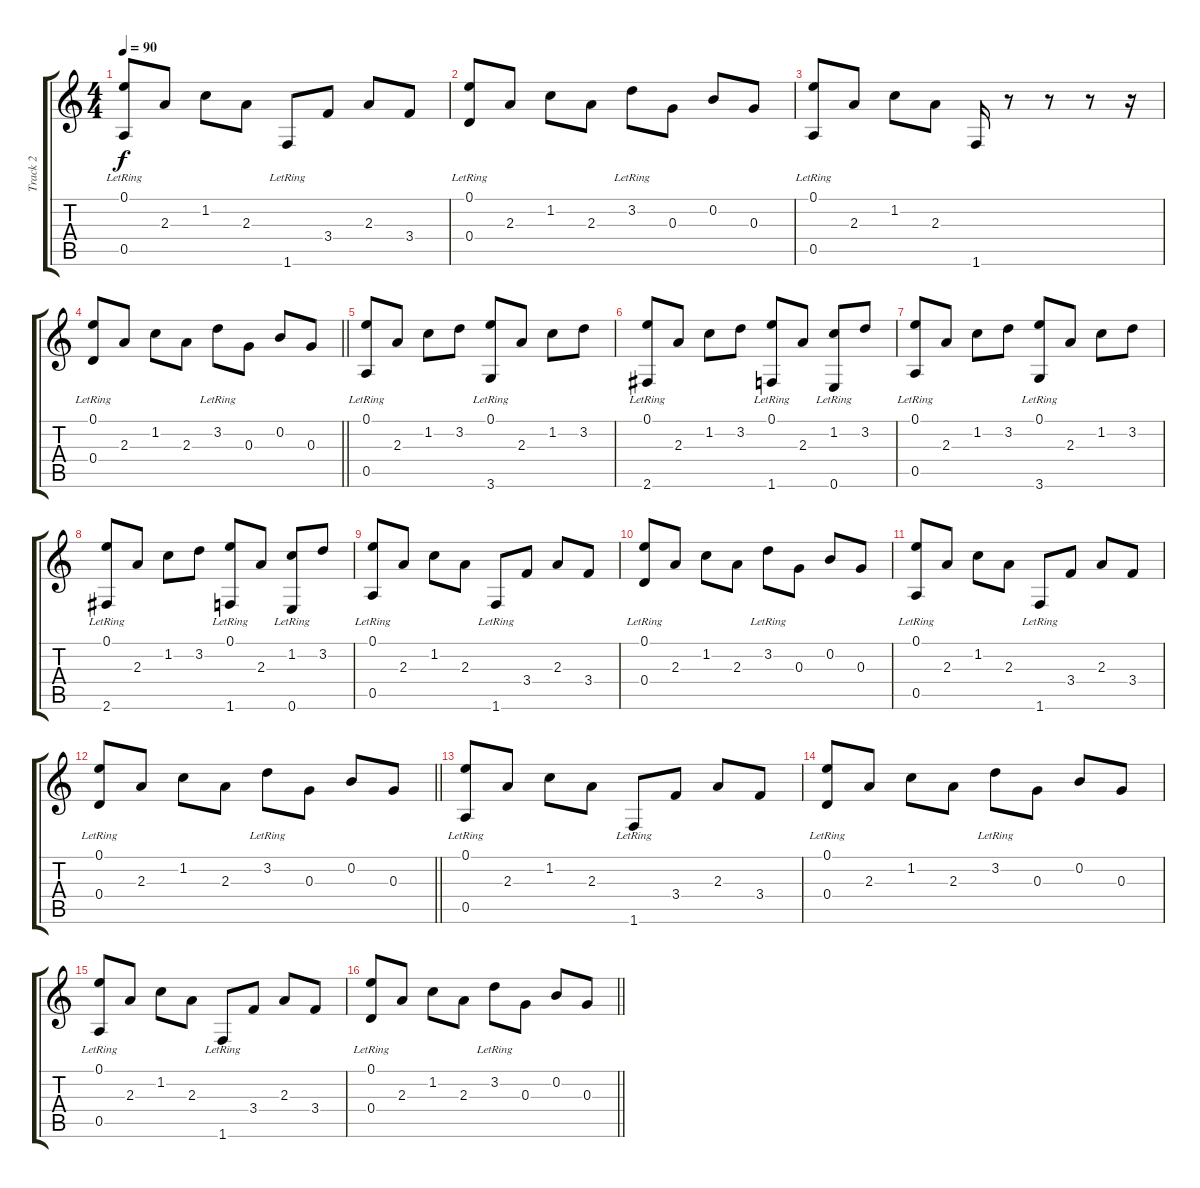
\track ("Track 2" "Track 2") {instrument acousticguitarsteel}
\staff {score tabs}
\tuning (E4 B3 G3 D3 A2 E2) {hide}
\ts (4 4)
\tempo 90
\clef g2
\ks c
(0.1 0.5{lr}).8{dy f} 2.3.8 1.2.8 2.3.8 1.6{lr}.8 3.4.8 2.3.8 3.4.8 |
(0.1 0.4{lr}).8 2.3.8 1.2.8 2.3.8 3.2{lr}.8 0.3.8 0.2.8 0.3.8 |
(0.1 0.5{lr}).8 2.3.8 1.2.8 2.3.8 1.6.16 r.8 r.8 r.8 r.16 |
\barLineRight lightlight
(0.1 0.4{lr}).8 2.3.8 1.2.8 2.3.8 3.2{lr}.8 0.3.8 0.2.8 0.3.8 |
(0.1 0.5{lr}).8 2.3.8 1.2.8 3.2.8 (0.1 3.6{lr}).8 2.3.8 1.2.8 3.2.8 |
(0.1 2.6{lr}).8 2.3.8 1.2.8 3.2.8 (0.1 1.6{lr}).8 2.3.8 (1.2 0.6{lr}).8 3.2.8 |
(0.1 0.5{lr}).8 2.3.8 1.2.8 3.2.8 (0.1 3.6{lr}).8 2.3.8 1.2.8 3.2.8 |
(0.1 2.6{lr}).8 2.3.8 1.2.8 3.2.8 (0.1 1.6{lr}).8 2.3.8 (1.2 0.6{lr}).8 3.2.8 |
(0.1 0.5{lr}).8 2.3.8 1.2.8 2.3.8 1.6{lr}.8 3.4.8 2.3.8 3.4.8 |
(0.1 0.4{lr}).8 2.3.8 1.2.8 2.3.8 3.2{lr}.8 0.3.8 0.2.8 0.3.8 |
(0.1 0.5{lr}).8 2.3.8 1.2.8 2.3.8 1.6{lr}.8 3.4.8 2.3.8 3.4.8 |
\barLineRight lightlight
(0.1 0.4{lr}).8 2.3.8 1.2.8 2.3.8 3.2{lr}.8 0.3.8 0.2.8 0.3.8 |
(0.1 0.5{lr}).8 2.3.8 1.2.8 2.3.8 1.6{lr}.8 3.4.8 2.3.8 3.4.8 |
(0.1 0.4{lr}).8 2.3.8 1.2.8 2.3.8 3.2{lr}.8 0.3.8 0.2.8 0.3.8 |
(0.1 0.5{lr}).8 2.3.8 1.2.8 2.3.8 1.6{lr}.8 3.4.8 2.3.8 3.4.8 |
\barLineRight lightlight
(0.1 0.4{lr}).8 2.3.8 1.2.8 2.3.8 3.2{lr}.8 0.3.8 0.2.8 0.3.8
